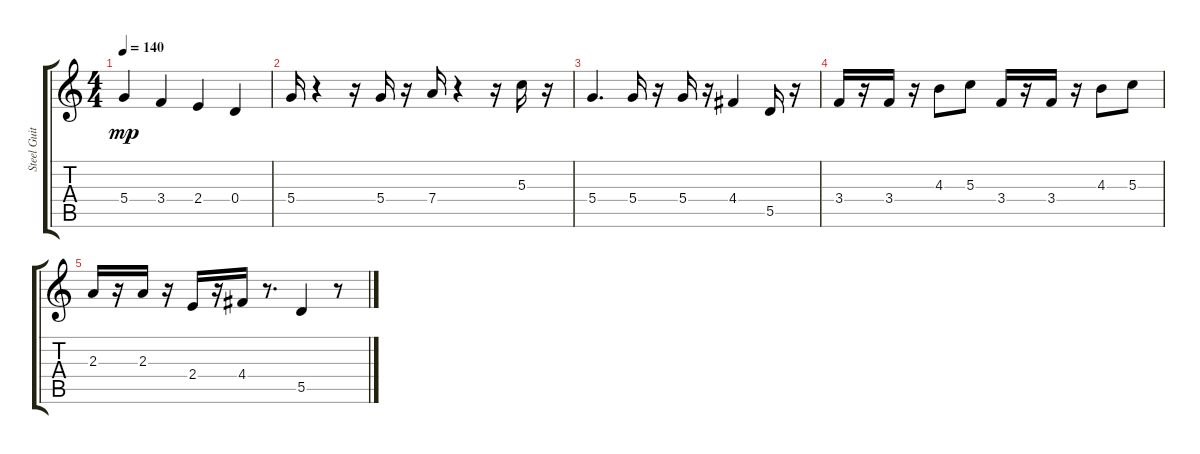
\track ("Steel Guitar" "Steel Guit") {instrument electricguitarjazz}
\staff {score tabs}
\tuning (E4 B3 G3 D3 A2 E2) {hide}
\ts (4 4)
\tempo 140
\clef g2
\ks c
5.4.4{dy mp} 3.4.4 2.4.4 0.4.4 |
5.4.16 r.4 r.16 5.4.16 r.16 7.4.16 r.4 r.16 5.3.16 r.16 |
5.4.4{d} 5.4.16 r.16 5.4.16 r.16 4.4.4 5.5.16 r.16 |
3.4.16 r.16 3.4.16 r.16 4.3.8 5.3.8 3.4.16 r.16 3.4.16 r.16 4.3.8 5.3.8 |
2.3.16 r.16 2.3.16 r.16 2.4.16 r.16 4.4.16 r.8{d} 5.5.4 r.8
